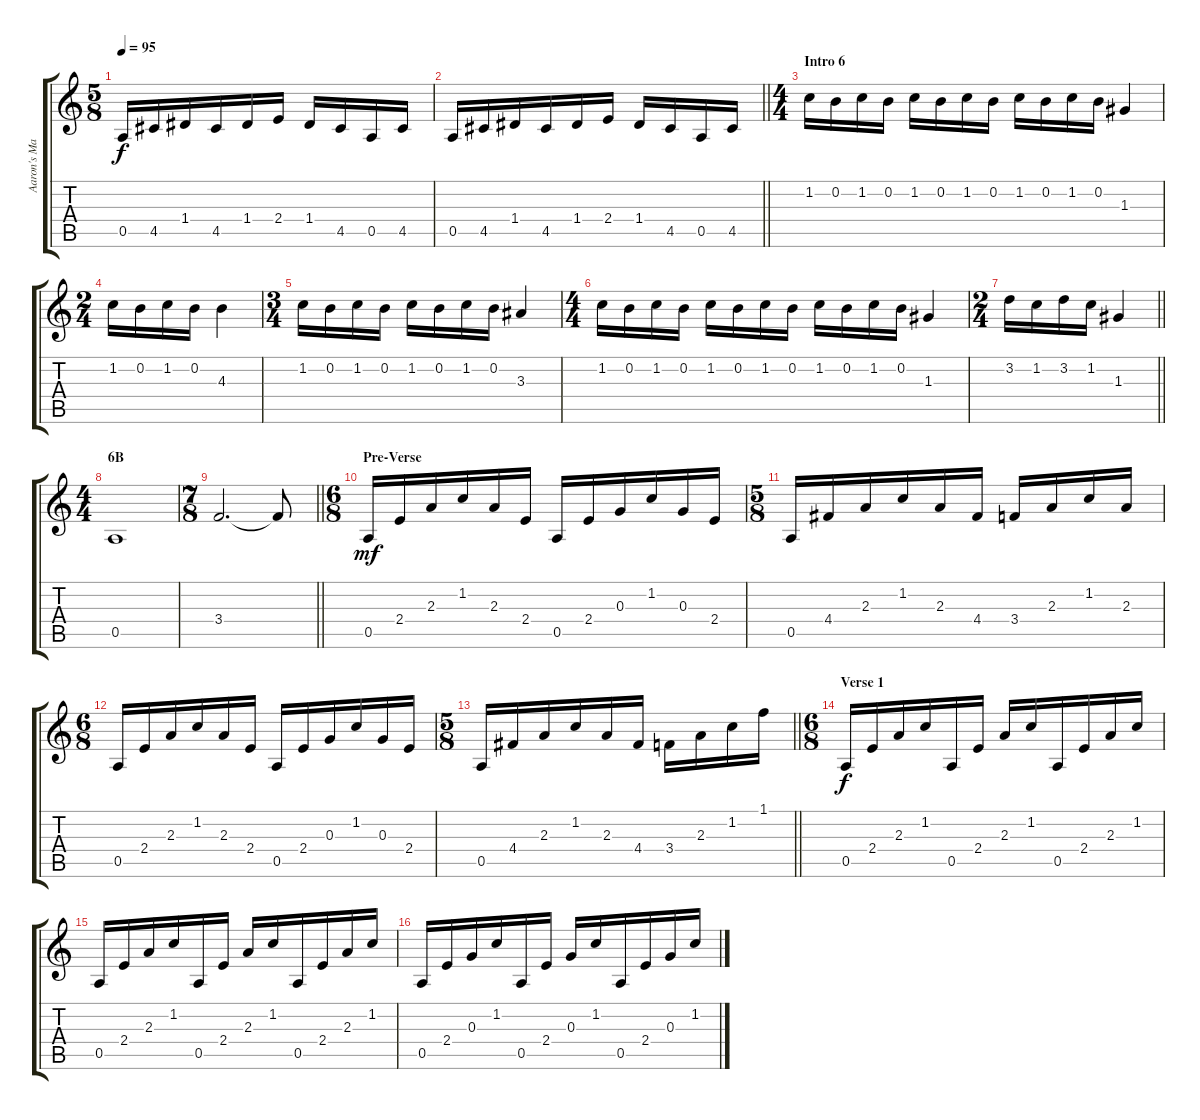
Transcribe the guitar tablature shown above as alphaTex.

\track ("Aaron's Magic Guitar" "Aaron's Ma") {instrument acousticguitarsteel}
\staff {score tabs}
\tuning (E4 B3 G3 D3 A2 E2) {hide}
\ts (5 8)
\tempo 95
\clef g2
\ks c
0.5.16{dy f} 4.5.16 1.4.16 4.5.16 1.4.16 2.4.16 1.4.16 4.5.16 0.5.16 4.5.16 |
\barLineRight lightlight
0.5.16 4.5.16 1.4.16 4.5.16 1.4.16 2.4.16 1.4.16 4.5.16 0.5.16 4.5.16 |
\ts (4 4)
\section ("" "Intro 6")
1.2.16 0.2.16 1.2.16 0.2.16 1.2.16 0.2.16 1.2.16 0.2.16 1.2.16 0.2.16 1.2.16 0.2.16 1.3.4 |
\ts (2 4)
1.2.16 0.2.16 1.2.16 0.2.16 4.3.4 |
\ts (3 4)
1.2.16 0.2.16 1.2.16 0.2.16 1.2.16 0.2.16 1.2.16 0.2.16 3.3.4 |
\ts (4 4)
1.2.16 0.2.16 1.2.16 0.2.16 1.2.16 0.2.16 1.2.16 0.2.16 1.2.16 0.2.16 1.2.16 0.2.16 1.3.4 |
\ts (2 4)
\barLineRight lightlight
3.2.16 1.2.16 3.2.16 1.2.16 1.3.4 |
\ts (4 4)
\section ("" "6B")
0.5.1 |
\ts (7 8)
\barLineRight lightlight
3.4.2{d} 3.4{t}.8 |
\ts (6 8)
\section ("" "Pre-Verse")
0.5.16{dy mf} 2.4.16 2.3.16 1.2.16 2.3.16 2.4.16 0.5.16 2.4.16 0.3.16 1.2.16 0.3.16 2.4.16 |
\ts (5 8)
0.5.16 4.4.16 2.3.16 1.2.16 2.3.16 4.4.16 3.4.16 2.3.16 1.2.16 2.3.16 |
\ts (6 8)
0.5.16 2.4.16 2.3.16 1.2.16 2.3.16 2.4.16 0.5.16 2.4.16 0.3.16 1.2.16 0.3.16 2.4.16 |
\ts (5 8)
\barLineRight lightlight
0.5.16 4.4.16 2.3.16 1.2.16 2.3.16 4.4.16 3.4.16 2.3.16 1.2.16 1.1.16 |
\ts (6 8)
\section ("" "Verse 1")
0.5.16{dy f} 2.4.16 2.3.16 1.2.16 0.5.16 2.4.16 2.3.16 1.2.16 0.5.16 2.4.16 2.3.16 1.2.16 |
0.5.16 2.4.16 2.3.16 1.2.16 0.5.16 2.4.16 2.3.16 1.2.16 0.5.16 2.4.16 2.3.16 1.2.16 |
0.5.16 2.4.16 0.3.16 1.2.16 0.5.16 2.4.16 0.3.16 1.2.16 0.5.16 2.4.16 0.3.16 1.2.16
